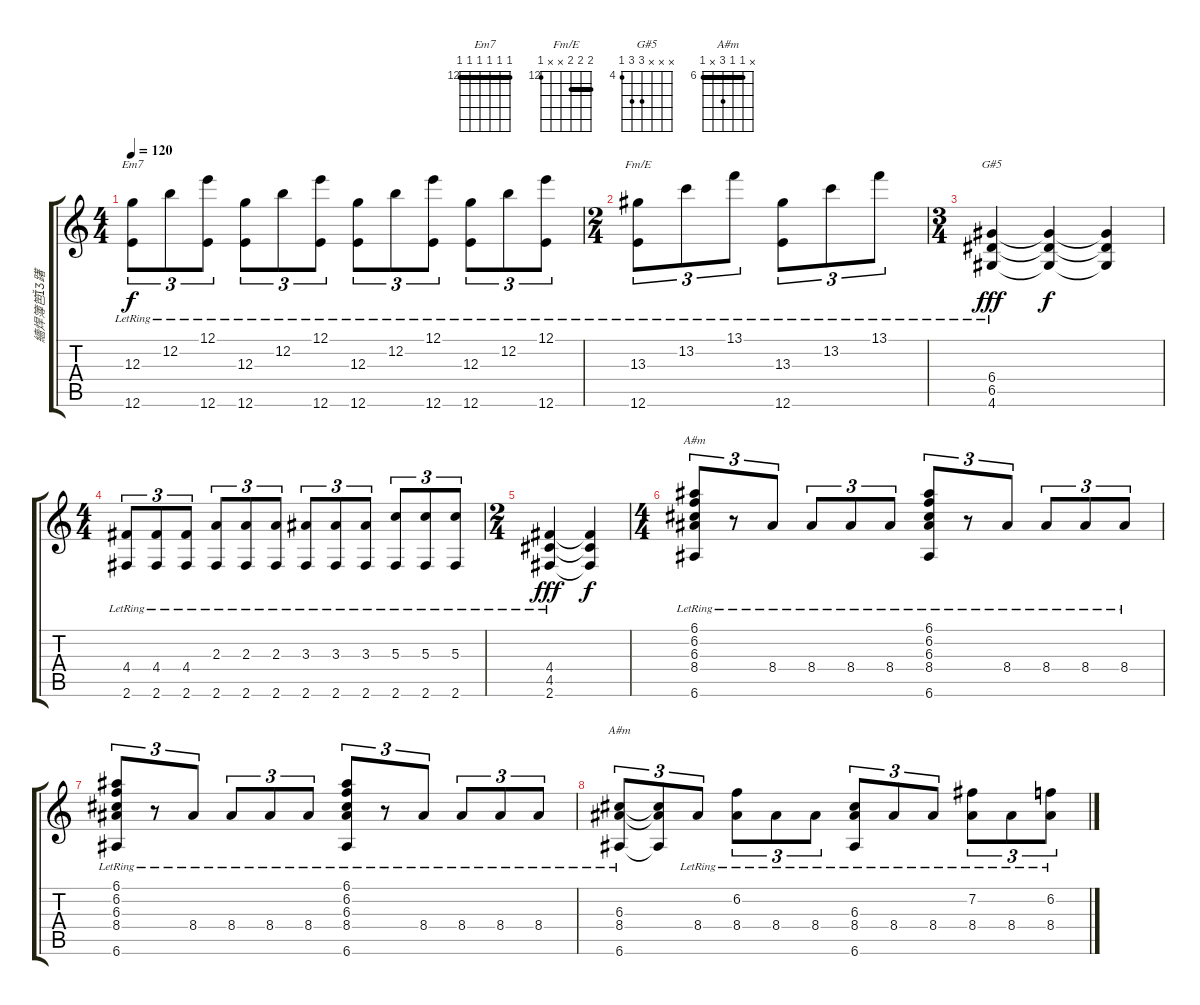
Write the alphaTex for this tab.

\track ("繬焊簿笆躇" "繬焊簿笆躇") {instrument acousticguitarnylon}
\staff {score tabs}
\tuning (E4 B3 G3 D3 A2 E2) {hide}
\chord ("Em7" 12 12 12 12 12 12) {firstfret 12 barre 12}
\chord ("Fm/E" 13 13 13 x x 12) {firstfret 12 barre 13}
\chord ("G#5" x x x 6 6 4) {firstfret 4}
\chord ("A#m" 6 6 6 8 x 6) {firstfret 6}
\chord ("A#m" x 6 6 8 x 6) {firstfret 6 barre 6}
\ts (4 4)
\tempo 120
\clef g2
\ks c
(12.3{lr} 12.6{lr}).8{tu (3 2) ch "Em7" dy f} 12.2{lr}.8{tu (3 2)} (12.1{lr} 12.6{lr}).8{tu (3 2)} (12.3{lr} 12.6{lr}).8{tu (3 2)} 12.2{lr}.8{tu (3 2)} (12.1{lr} 12.6{lr}).8{tu (3 2)} (12.3{lr} 12.6{lr}).8{tu (3 2)} 12.2{lr}.8{tu (3 2)} (12.1{lr} 12.6{lr}).8{tu (3 2)} (12.3{lr} 12.6{lr}).8{tu (3 2)} 12.2{lr}.8{tu (3 2)} (12.1{lr} 12.6{lr}).8{tu (3 2)} |
\ts (2 4)
(13.3{lr} 12.6{lr}).8{tu (3 2) ch "Fm/E"} 13.2{lr}.8{tu (3 2)} 13.1{lr}.8{tu (3 2)} (13.3{lr} 12.6{lr}).8{tu (3 2)} 13.2{lr}.8{tu (3 2)} 13.1{lr}.8{tu (3 2)} |
\ts (3 4)
(6.4{lr} 6.5{lr} 4.6{lr}).4{ch "G#5" dy fff} (6.4{t} 6.5{t} 4.6{t}).4{dy f} (6.4{t} 6.5{t} 4.6{t}).4 |
\ts (4 4)
(4.4{lr} 2.6{lr}).8{tu (3 2)} (4.4{lr} 2.6{lr}).8{tu (3 2)} (4.4{lr} 2.6{lr}).8{tu (3 2)} (2.3{lr} 2.6{lr}).8{tu (3 2)} (2.3{lr} 2.6{lr}).8{tu (3 2)} (2.3{lr} 2.6{lr}).8{tu (3 2)} (3.3{lr} 2.6{lr}).8{tu (3 2)} (3.3{lr} 2.6{lr}).8{tu (3 2)} (3.3{lr} 2.6{lr}).8{tu (3 2)} (5.3{lr} 2.6{lr}).8{tu (3 2)} (5.3{lr} 2.6{lr}).8{tu (3 2)} (5.3{lr} 2.6{lr}).8{tu (3 2)} |
\ts (2 4)
(4.4{lr} 4.5{lr} 2.6{lr}).4{dy fff} (4.4{t} 4.5{t} 2.6{t}).4{dy f} |
\ts (4 4)
(6.1{lr} 6.2{lr} 6.3{lr} 8.4{lr} 6.6{lr}).8{tu (3 2) ch "A#m"} r.8{tu (3 2)} 8.4{lr}.8{tu (3 2)} 8.4{lr}.8{tu (3 2)} 8.4{lr}.8{tu (3 2)} 8.4{lr}.8{tu (3 2)} (6.1{lr} 6.2{lr} 6.3{lr} 8.4{lr} 6.6{lr}).8{tu (3 2)} r.8{tu (3 2)} 8.4{lr}.8{tu (3 2)} 8.4{lr}.8{tu (3 2)} 8.4{lr}.8{tu (3 2)} 8.4{lr}.8{tu (3 2)} |
(6.1{lr} 6.2{lr} 6.3{lr} 8.4{lr} 6.6{lr}).8{tu (3 2)} r.8{tu (3 2)} 8.4{lr}.8{tu (3 2)} 8.4{lr}.8{tu (3 2)} 8.4{lr}.8{tu (3 2)} 8.4{lr}.8{tu (3 2)} (6.1{lr} 6.2{lr} 6.3{lr} 8.4{lr} 6.6{lr}).8{tu (3 2)} r.8{tu (3 2)} 8.4{lr}.8{tu (3 2)} 8.4{lr}.8{tu (3 2)} 8.4{lr}.8{tu (3 2)} 8.4{lr}.8{tu (3 2)} |
(6.3{lr} 8.4{lr} 6.6{lr}).8{tu (3 2) ch "A#m"} (6.3{t} 8.4{t} 6.6{t}).8{tu (3 2)} 8.4{lr}.8{tu (3 2)} (6.2{lr} 8.4{lr}).8{tu (3 2)} 8.4{lr}.8{tu (3 2)} 8.4{lr}.8{tu (3 2)} (6.3{lr} 8.4{lr} 6.6{lr}).8{tu (3 2)} 8.4{lr}.8{tu (3 2)} 8.4{lr}.8{tu (3 2)} (7.2{lr} 8.4{lr}).8{tu (3 2)} 8.4{lr}.8{tu (3 2)} (6.2{lr} 8.4{lr}).8{tu (3 2)}
